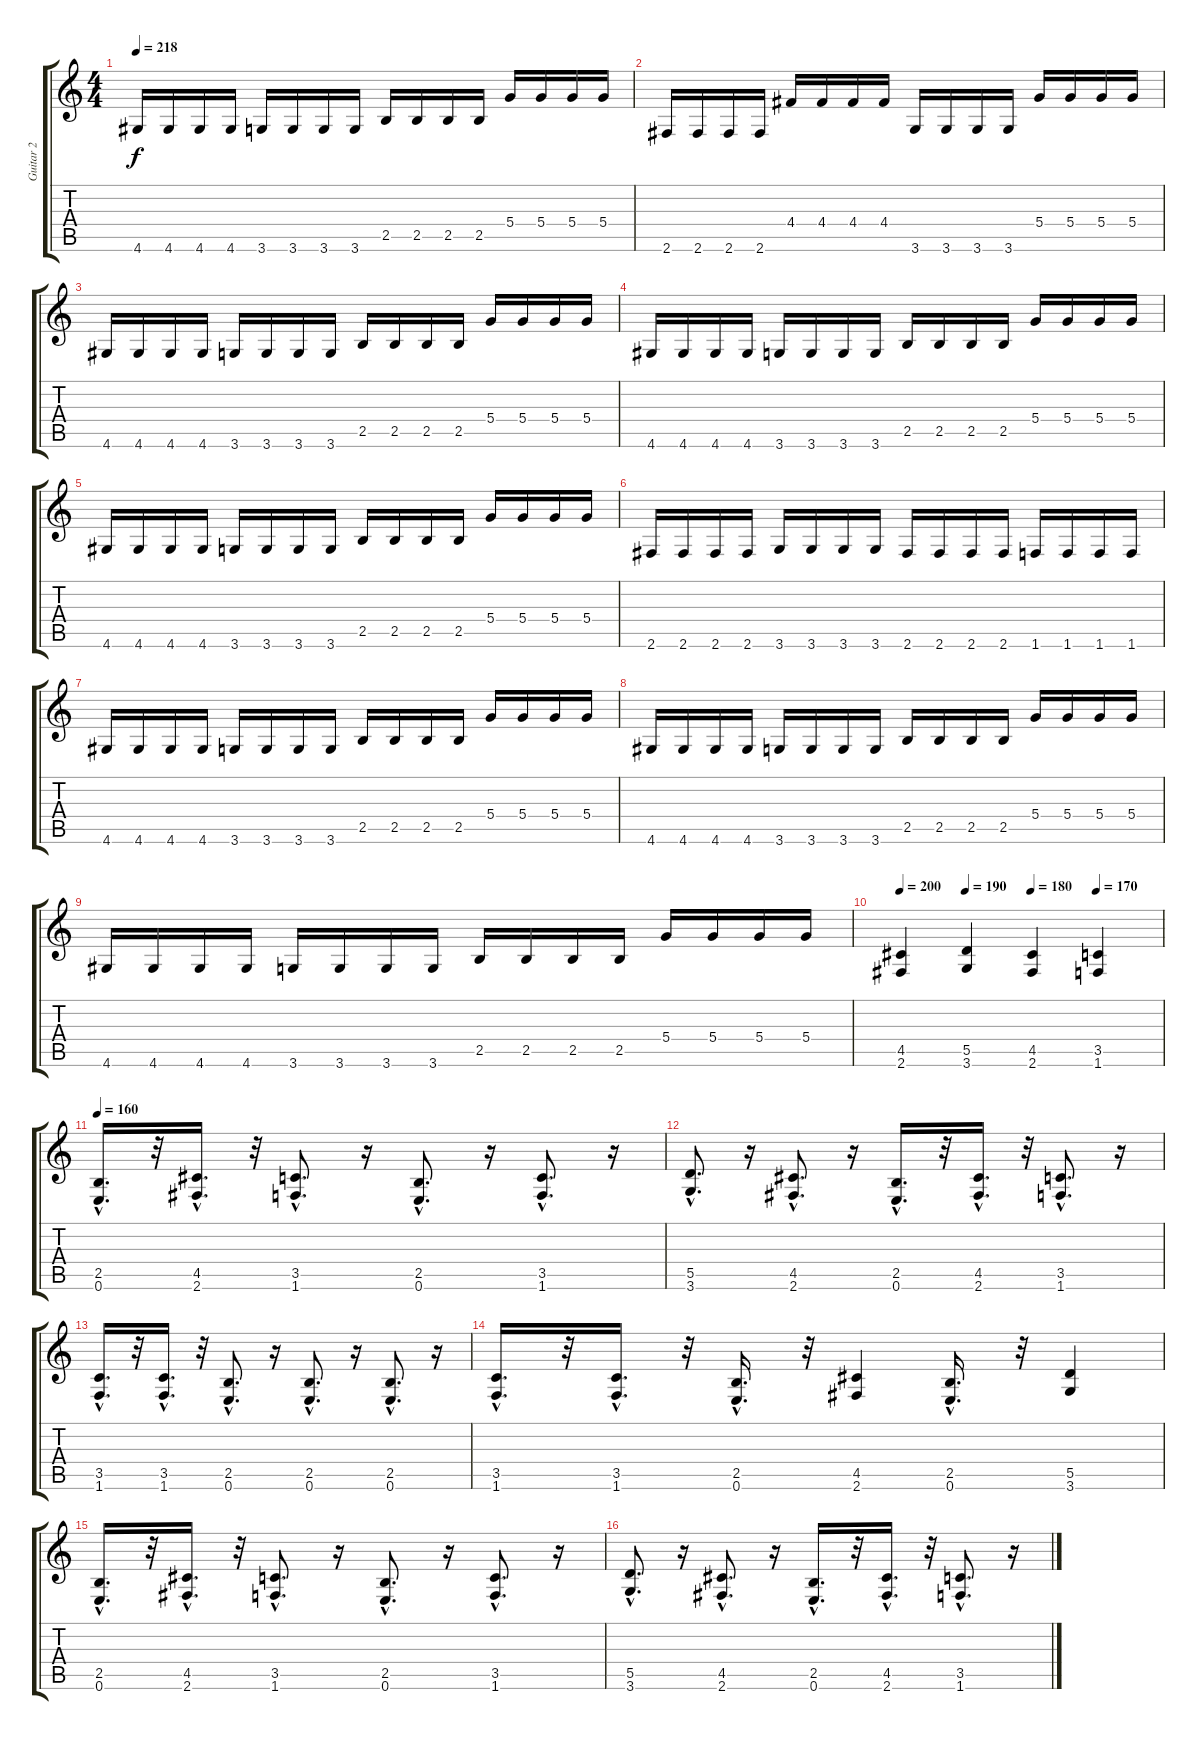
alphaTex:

\track ("Guitar 2" "Guitar 2") {instrument distortionguitar}
\staff {score tabs}
\tuning (E4 B3 G3 D3 A2 E2) {hide}
\ts (4 4)
\tempo 218
\clef g2
\ks c
4.6.16{dy f} 4.6.16 4.6.16 4.6.16 3.6.16 3.6.16 3.6.16 3.6.16 2.5.16 2.5.16 2.5.16 2.5.16 5.4.16 5.4.16 5.4.16 5.4.16 |
2.6.16 2.6.16 2.6.16 2.6.16 4.4.16 4.4.16 4.4.16 4.4.16 3.6.16 3.6.16 3.6.16 3.6.16 5.4.16 5.4.16 5.4.16 5.4.16 |
4.6.16 4.6.16 4.6.16 4.6.16 3.6.16 3.6.16 3.6.16 3.6.16 2.5.16 2.5.16 2.5.16 2.5.16 5.4.16 5.4.16 5.4.16 5.4.16 |
4.6.16 4.6.16 4.6.16 4.6.16 3.6.16 3.6.16 3.6.16 3.6.16 2.5.16 2.5.16 2.5.16 2.5.16 5.4.16 5.4.16 5.4.16 5.4.16 |
4.6.16 4.6.16 4.6.16 4.6.16 3.6.16 3.6.16 3.6.16 3.6.16 2.5.16 2.5.16 2.5.16 2.5.16 5.4.16 5.4.16 5.4.16 5.4.16 |
2.6.16 2.6.16 2.6.16 2.6.16 3.6.16 3.6.16 3.6.16 3.6.16 2.6.16 2.6.16 2.6.16 2.6.16 1.6.16 1.6.16 1.6.16 1.6.16 |
4.6.16 4.6.16 4.6.16 4.6.16 3.6.16 3.6.16 3.6.16 3.6.16 2.5.16 2.5.16 2.5.16 2.5.16 5.4.16 5.4.16 5.4.16 5.4.16 |
4.6.16 4.6.16 4.6.16 4.6.16 3.6.16 3.6.16 3.6.16 3.6.16 2.5.16 2.5.16 2.5.16 2.5.16 5.4.16 5.4.16 5.4.16 5.4.16 |
4.6.16 4.6.16 4.6.16 4.6.16 3.6.16 3.6.16 3.6.16 3.6.16 2.5.16 2.5.16 2.5.16 2.5.16 5.4.16 5.4.16 5.4.16 5.4.16 |
\tempo 200
\tempo (190 0.25)
\tempo (180 0.5)
\tempo (170 0.75)
(4.5 2.6).4 (5.5 3.6).4 (4.5 2.6).4 (3.5 1.6).4 |
\tempo 160
(2.5{hac} 0.6{hac}).16{d} r.32 (4.5{hac} 2.6{hac}).16{d} r.32 (3.5{hac} 1.6{hac}).8{d} r.16 (2.5{hac} 0.6{hac}).8{d} r.16 (3.5{hac} 1.6{hac}).8{d} r.16 |
(5.5{hac} 3.6{hac}).8{d} r.16 (4.5{hac} 2.6{hac}).8{d} r.16 (2.5{hac} 0.6{hac}).16{d} r.32 (4.5{hac} 2.6{hac}).16{d} r.32 (3.5{hac} 1.6{hac}).8{d} r.16 |
(3.5{hac} 1.6{hac}).16{d} r.32 (3.5{hac} 1.6{hac}).16{d} r.32 (2.5{hac} 0.6{hac}).8{d} r.16 (2.5{hac} 0.6{hac}).8{d} r.16 (2.5{hac} 0.6{hac}).8{d} r.16 |
(3.5{hac} 1.6{hac}).16{d} r.32 (3.5{hac} 1.6{hac}).16{d} r.32 (2.5{hac} 0.6{hac}).16{d} r.32 (4.5 2.6).4 (2.5{hac} 0.6{hac}).16{d} r.32 (5.5 3.6).4 |
(2.5{hac} 0.6{hac}).16{d} r.32 (4.5{hac} 2.6{hac}).16{d} r.32 (3.5{hac} 1.6{hac}).8{d} r.16 (2.5{hac} 0.6{hac}).8{d} r.16 (3.5{hac} 1.6{hac}).8{d} r.16 |
(5.5{hac} 3.6{hac}).8{d} r.16 (4.5{hac} 2.6{hac}).8{d} r.16 (2.5{hac} 0.6{hac}).16{d} r.32 (4.5{hac} 2.6{hac}).16{d} r.32 (3.5{hac} 1.6{hac}).8{d} r.16
